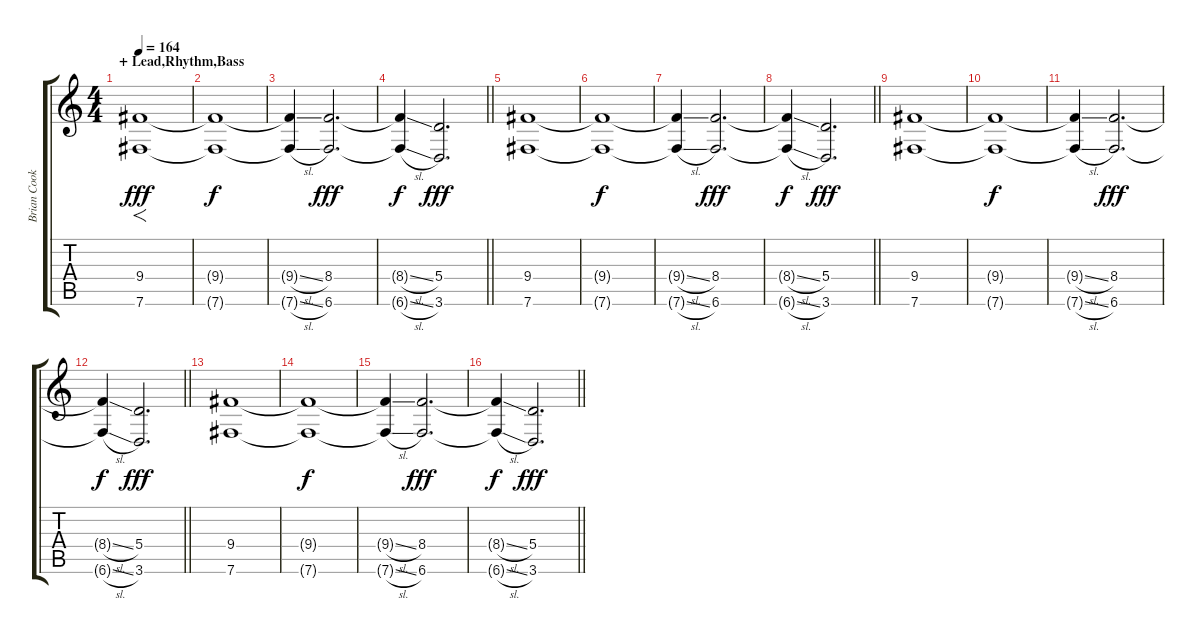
\track ("Brian Cook (6 String \"Bearitone\")" "Brian Cook") {instrument distortionguitar}
\staff {score tabs}
\tuning (B3 Gb3 D3 A2 E2 B1) {hide}
\ts (4 4)
\section ("" "+ Lead,Rhythm,Bass")
\tempo 164
\clef g2
\ks c
(9.4 7.6).1{f dy fff} |
(9.4{t} 7.6{t}).1{dy f} |
(9.4{sl t} 7.6{sl t}).4 (8.4 6.6).2{d dy fff} |
\barLineRight lightlight
(8.4{sl t} 6.6{sl t}).4{dy f} (5.4 3.6).2{d dy fff} |
\section ("" "")
(9.4 7.6).1 |
(9.4{t} 7.6{t}).1{dy f} |
(9.4{sl t} 7.6{sl t}).4 (8.4 6.6).2{d dy fff} |
\barLineRight lightlight
(8.4{sl t} 6.6{sl t}).4{dy f} (5.4 3.6).2{d dy fff} |
\section ("" "")
(9.4 7.6).1 |
(9.4{t} 7.6{t}).1{dy f} |
(9.4{sl t} 7.6{sl t}).4 (8.4 6.6).2{d dy fff} |
\barLineRight lightlight
(8.4{sl t} 6.6{sl t}).4{dy f} (5.4 3.6).2{d dy fff} |
\section ("" "")
(9.4 7.6).1 |
(9.4{t} 7.6{t}).1{dy f} |
(9.4{sl t} 7.6{sl t}).4 (8.4 6.6).2{d dy fff} |
\barLineRight lightlight
(8.4{sl t} 6.6{sl t}).4{dy f} (5.4 3.6).2{d dy fff}
